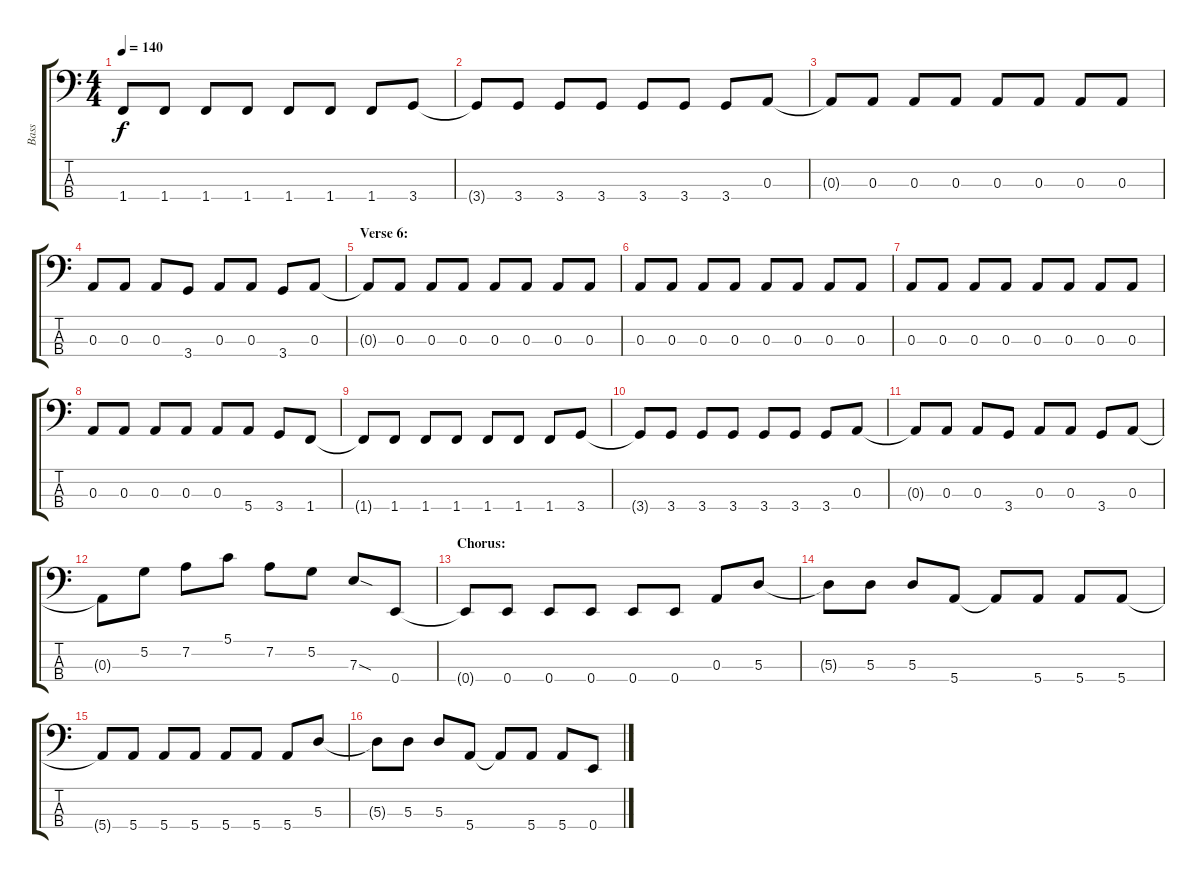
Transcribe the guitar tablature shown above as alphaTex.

\track ("Bass" "Bass") {instrument electricbasspick}
\staff {score tabs}
\tuning (G2 D2 A1 E1) {hide}
\ts (4 4)
\tempo 140
\clef f4
\ks c
1.4{t}.8{dy f} 1.4.8 1.4.8 1.4.8 1.4.8 1.4.8 1.4.8 3.4.8 |
3.4{t}.8 3.4.8 3.4.8 3.4.8 3.4.8 3.4.8 3.4.8 0.3.8 |
0.3{t}.8 0.3.8 0.3.8 0.3.8 0.3.8 0.3.8 0.3.8 0.3.8 |
0.3.8 0.3.8 0.3.8 3.4.8 0.3.8 0.3.8 3.4.8 0.3.8 |
\section ("" "Verse 6:")
0.3{t}.8 0.3.8 0.3.8 0.3.8 0.3.8 0.3.8 0.3.8 0.3.8 |
0.3.8 0.3.8 0.3.8 0.3.8 0.3.8 0.3.8 0.3.8 0.3.8 |
0.3.8 0.3.8 0.3.8 0.3.8 0.3.8 0.3.8 0.3.8 0.3.8 |
0.3.8 0.3.8 0.3.8 0.3.8 0.3.8 5.4.8 3.4.8 1.4.8 |
1.4{t}.8 1.4.8 1.4.8 1.4.8 1.4.8 1.4.8 1.4.8 3.4.8 |
3.4{t}.8 3.4.8 3.4.8 3.4.8 3.4.8 3.4.8 3.4.8 0.3.8 |
0.3{t}.8 0.3.8 0.3.8 3.4.8 0.3.8 0.3.8 3.4.8 0.3.8 |
0.3{t}.8 5.2.8 7.2.8 5.1.8 7.2.8 5.2.8 7.3{sod}.8 0.4.8 |
\section ("" "Chorus:")
0.4{t}.8 0.4.8 0.4.8 0.4.8 0.4.8 0.4.8 0.3.8 5.3.8 |
5.3{t}.8 5.3.8 5.3.8 5.4.8 5.4{t}.8 5.4.8 5.4.8 5.4.8 |
5.4{t}.8 5.4.8 5.4.8 5.4.8 5.4.8 5.4.8 5.4.8 5.3.8 |
5.3{t}.8 5.3.8 5.3.8 5.4.8 5.4{t}.8 5.4.8 5.4.8 0.4.8
